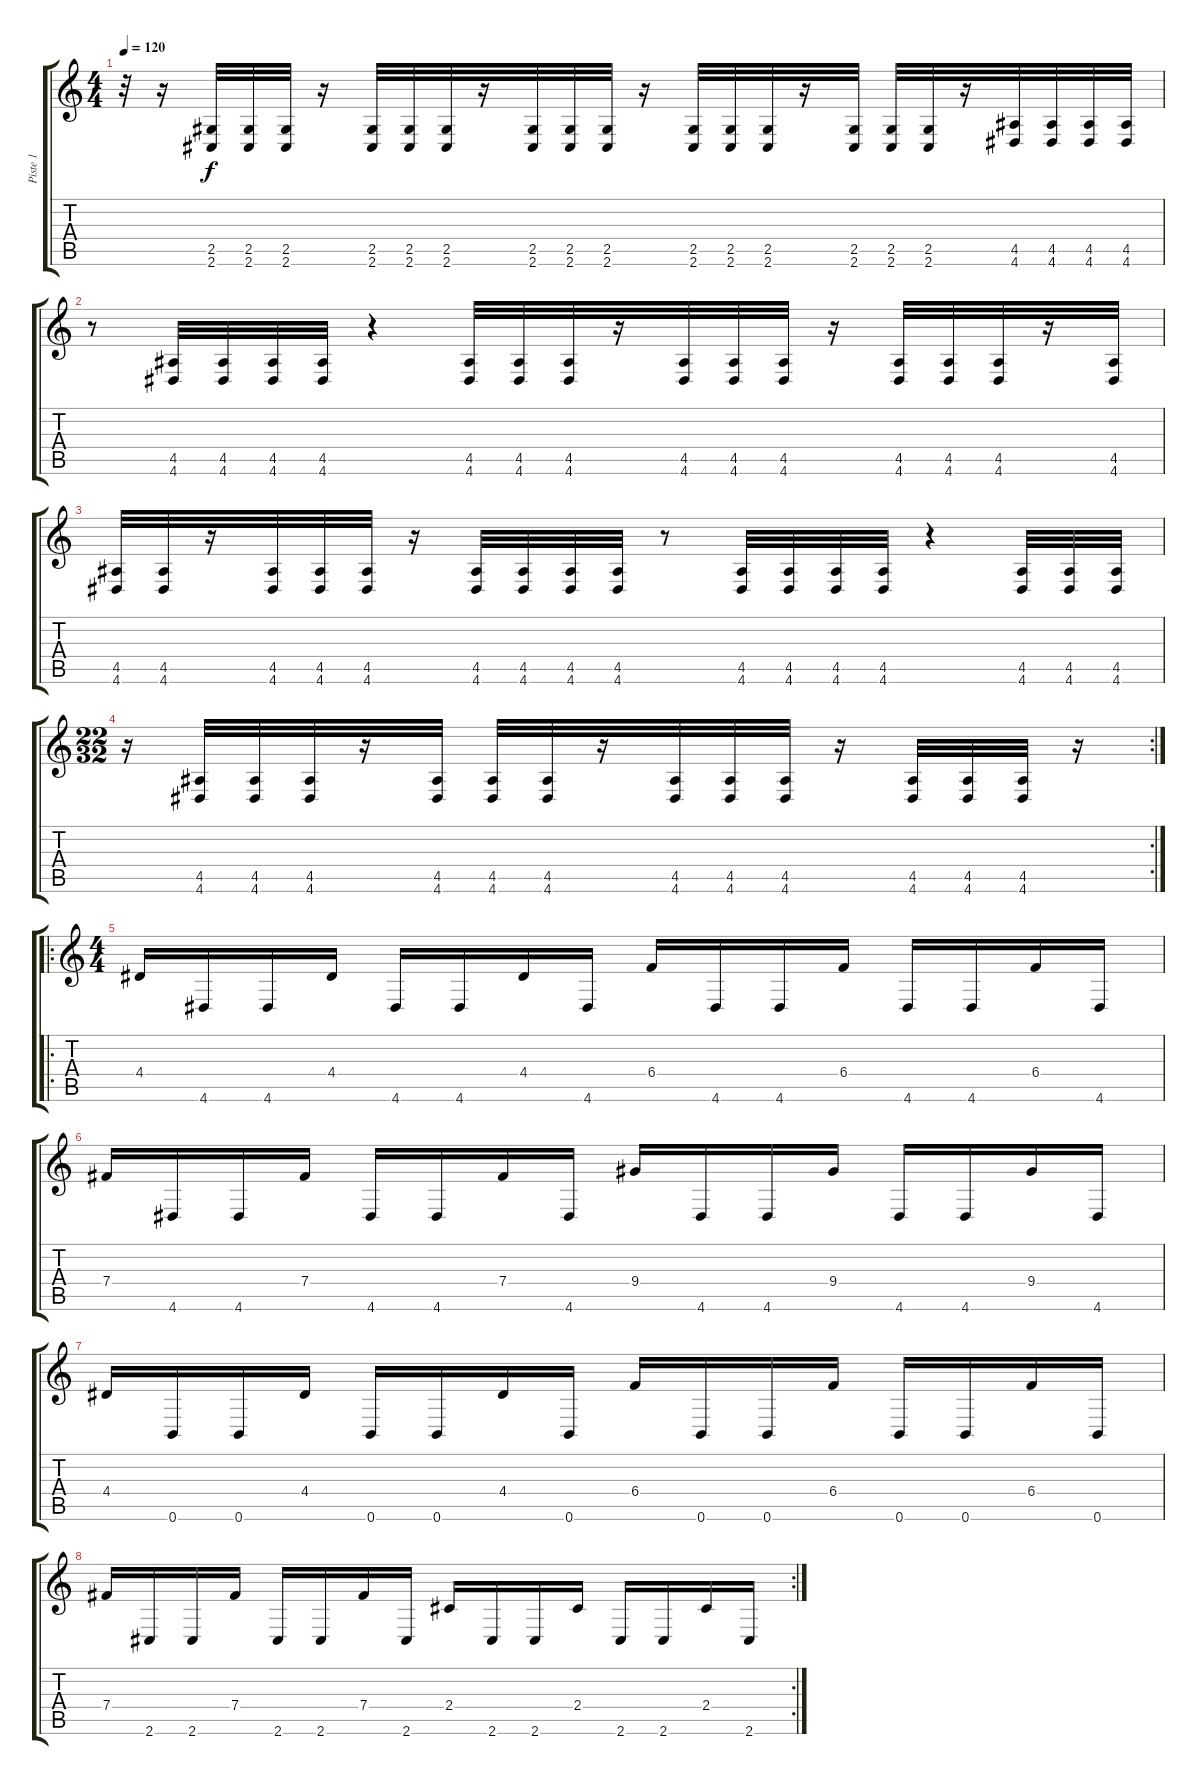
\track ("Piste 1" "Piste 1") {instrument distortionguitar}
\staff {score tabs}
\tuning (Db4 Ab3 E3 B2 Gb2 B1) {hide}
\ts (4 4)
\tempo 120
\clef g2
\ks c
r.32{dy f} r.16 (2.5 2.6).32 (2.5 2.6).32 (2.5 2.6).32 r.16 (2.5 2.6).32 (2.5 2.6).32 (2.5 2.6).32 r.16 (2.5 2.6).32 (2.5 2.6).32 (2.5 2.6).32 r.16 (2.5 2.6).32 (2.5 2.6).32 (2.5 2.6).32 r.16 (2.5 2.6).32 (2.5 2.6).32 (2.5 2.6).32 r.16 (4.5 4.6).32 (4.5 4.6).32 (4.5 4.6).32 (4.5 4.6).32 |
r.8 (4.5 4.6).32 (4.5 4.6).32 (4.5 4.6).32 (4.5 4.6).32 r.4 (4.5 4.6).32 (4.5 4.6).32 (4.5 4.6).32 r.16 (4.5 4.6).32 (4.5 4.6).32 (4.5 4.6).32 r.16 (4.5 4.6).32 (4.5 4.6).32 (4.5 4.6).32 r.16 (4.5 4.6).32 |
(4.5 4.6).32 (4.5 4.6).32 r.16 (4.5 4.6).32 (4.5 4.6).32 (4.5 4.6).32 r.16 (4.5 4.6).32 (4.5 4.6).32 (4.5 4.6).32 (4.5 4.6).32 r.8 (4.5 4.6).32 (4.5 4.6).32 (4.5 4.6).32 (4.5 4.6).32 r.4 (4.5 4.6).32 (4.5 4.6).32 (4.5 4.6).32 |
\rc 2
\ts (22 32)
r.16 (4.5 4.6).32 (4.5 4.6).32 (4.5 4.6).32 r.16 (4.5 4.6).32 (4.5 4.6).32 (4.5 4.6).32 r.16 (4.5 4.6).32 (4.5 4.6).32 (4.5 4.6).32 r.16 (4.5 4.6).32 (4.5 4.6).32 (4.5 4.6).32 r.16 |
\ro
\ts (4 4)
4.4.16 4.6.16 4.6.16 4.4.16 4.6.16 4.6.16 4.4.16 4.6.16 6.4.16 4.6.16 4.6.16 6.4.16 4.6.16 4.6.16 6.4.16 4.6.16 |
7.4.16 4.6.16 4.6.16 7.4.16 4.6.16 4.6.16 7.4.16 4.6.16 9.4.16 4.6.16 4.6.16 9.4.16 4.6.16 4.6.16 9.4.16 4.6.16 |
4.4.16 0.6.16 0.6.16 4.4.16 0.6.16 0.6.16 4.4.16 0.6.16 6.4.16 0.6.16 0.6.16 6.4.16 0.6.16 0.6.16 6.4.16 0.6.16 |
\rc 2
7.4.16 2.6.16 2.6.16 7.4.16 2.6.16 2.6.16 7.4.16 2.6.16 2.4.16 2.6.16 2.6.16 2.4.16 2.6.16 2.6.16 2.4.16 2.6.16
